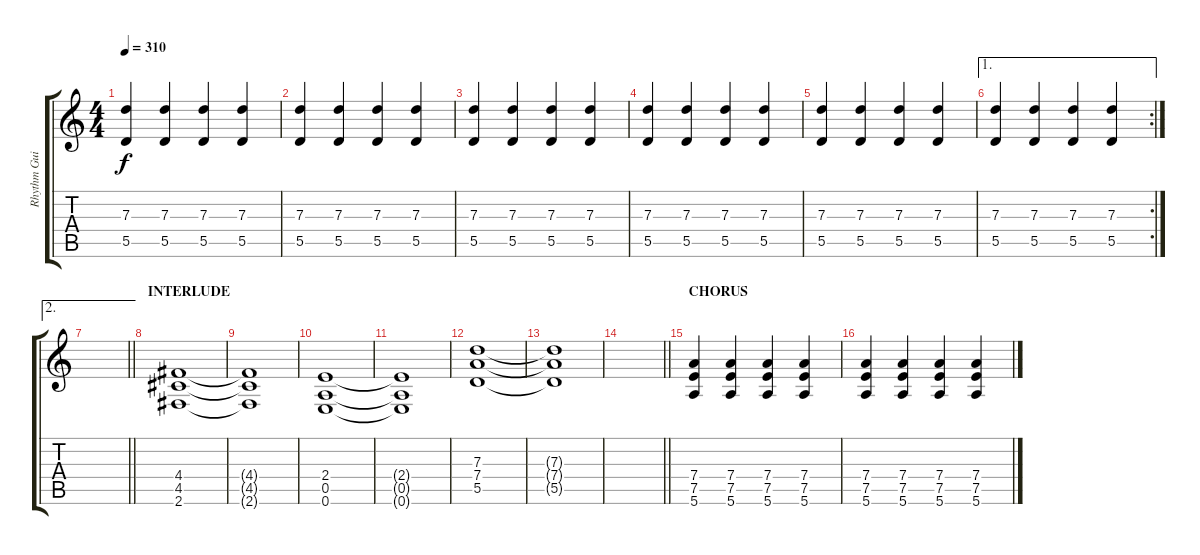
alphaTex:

\track ("Rhythm Guitar" "Rhythm Gui") {instrument overdrivenguitar}
\staff {score tabs}
\tuning (E4 B3 G3 D3 A2 E2) {hide}
\ts (4 4)
\tempo 310
\clef g2
\ks c
(7.3 5.5).4{dy f} (7.3 5.5).4 (7.3 5.5).4 (7.3 5.5).4 |
(7.3 5.5).4 (7.3 5.5).4 (7.3 5.5).4 (7.3 5.5).4 |
(7.3 5.5).4 (7.3 5.5).4 (7.3 5.5).4 (7.3 5.5).4 |
(7.3 5.5).4 (7.3 5.5).4 (7.3 5.5).4 (7.3 5.5).4 |
(7.3 5.5).4 (7.3 5.5).4 (7.3 5.5).4 (7.3 5.5).4 |
\ae 1
\rc 2
(7.3 5.5).4 (7.3 5.5).4 (7.3 5.5).4 (7.3 5.5).4 |
\ae 2
\barLineRight lightlight
|
\section ("" "INTERLUDE")
(4.4 4.5 2.6).1{volume 13} |
(4.4{t} 4.5{t} 2.6{t}).1 |
(2.4 0.5 0.6).1 |
(2.4{t} 0.5{t} 0.6{t}).1 |
(7.3 7.4 5.5).1 |
(7.3{t} 7.4{t} 5.5{t}).1 |
\barLineRight lightlight
|
\section ("" "CHORUS")
(7.4 7.5 5.6).4 (7.4 7.5 5.6).4 (7.4 7.5 5.6).4 (7.4 7.5 5.6).4 |
(7.4 7.5 5.6).4 (7.4 7.5 5.6).4 (7.4 7.5 5.6).4 (7.4 7.5 5.6).4
